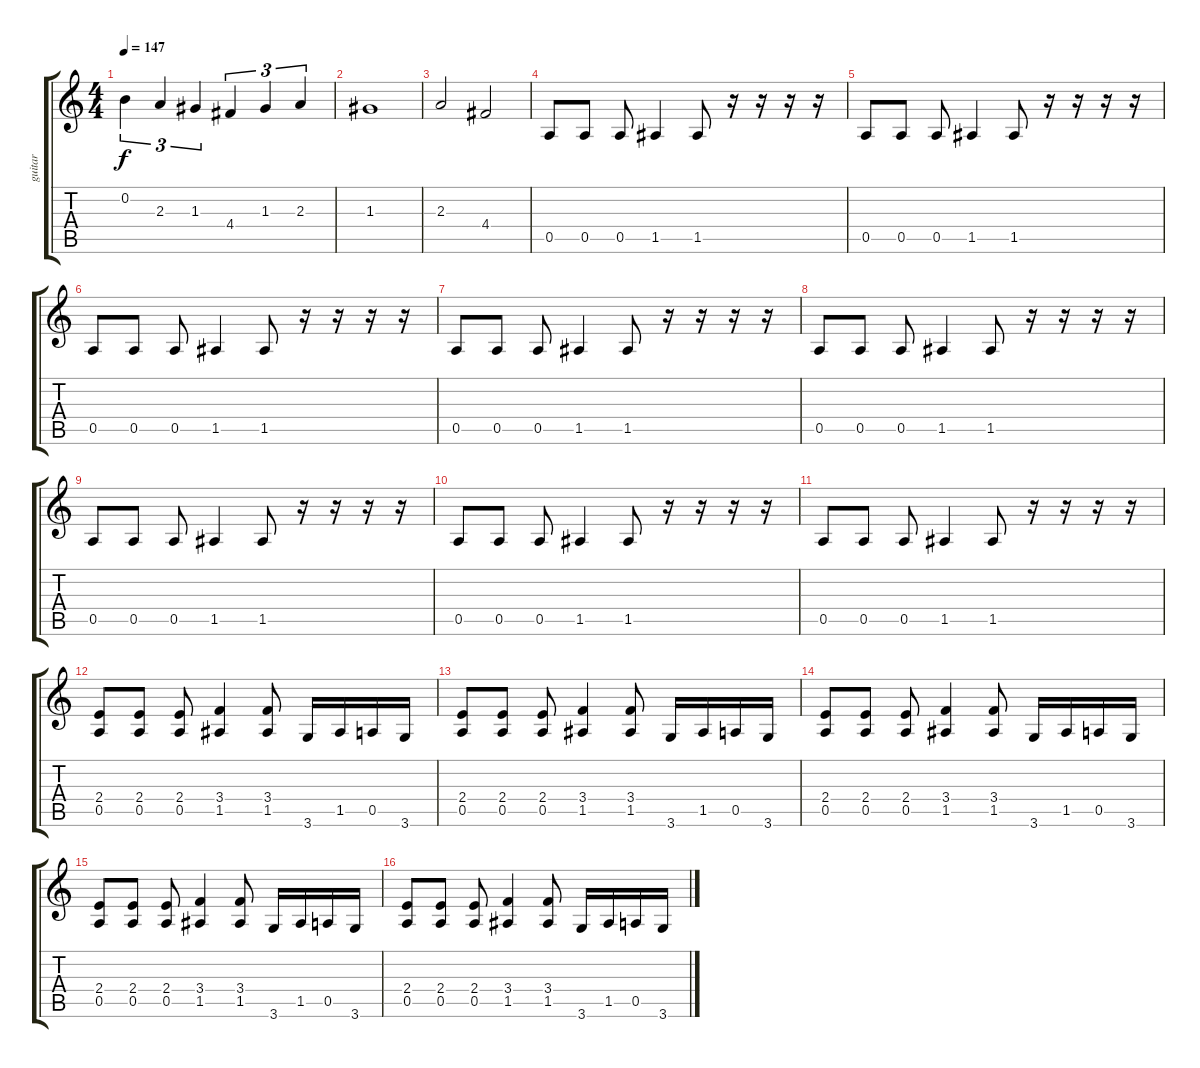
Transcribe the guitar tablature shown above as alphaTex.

\track ("guitar" "guitar") {instrument distortionguitar}
\staff {score tabs}
\tuning (E4 B3 G3 D3 A2 E2) {hide}
\ts (4 4)
\tempo 147
\clef g2
\ks c
0.2.4{tu (3 2) dy f} 2.3.4{tu (3 2)} 1.3.4{tu (3 2)} 4.4.4{tu (3 2)} 1.3.4{tu (3 2)} 2.3.4{tu (3 2)} |
1.3.1 |
2.3.2 4.4.2 |
0.5.8 0.5.8 0.5.8 1.5.4 1.5.8 r.16 r.16 r.16 r.16 |
0.5.8 0.5.8 0.5.8 1.5.4 1.5.8 r.16 r.16 r.16 r.16 |
0.5.8 0.5.8 0.5.8 1.5.4 1.5.8 r.16 r.16 r.16 r.16 |
0.5.8 0.5.8 0.5.8 1.5.4 1.5.8 r.16 r.16 r.16 r.16 |
0.5.8 0.5.8 0.5.8 1.5.4 1.5.8 r.16 r.16 r.16 r.16 |
0.5.8 0.5.8 0.5.8 1.5.4 1.5.8 r.16 r.16 r.16 r.16 |
0.5.8 0.5.8 0.5.8 1.5.4 1.5.8 r.16 r.16 r.16 r.16 |
0.5.8 0.5.8 0.5.8 1.5.4 1.5.8 r.16 r.16 r.16 r.16 |
(2.4 0.5).8 (2.4 0.5).8 (2.4 0.5).8 (3.4 1.5).4 (3.4 1.5).8 3.6.16 1.5.16 0.5.16 3.6.16 |
(2.4 0.5).8 (2.4 0.5).8 (2.4 0.5).8 (3.4 1.5).4 (3.4 1.5).8 3.6.16 1.5.16 0.5.16 3.6.16 |
(2.4 0.5).8 (2.4 0.5).8 (2.4 0.5).8 (3.4 1.5).4 (3.4 1.5).8 3.6.16 1.5.16 0.5.16 3.6.16 |
(2.4 0.5).8 (2.4 0.5).8 (2.4 0.5).8 (3.4 1.5).4 (3.4 1.5).8 3.6.16 1.5.16 0.5.16 3.6.16 |
(2.4 0.5).8 (2.4 0.5).8 (2.4 0.5).8 (3.4 1.5).4 (3.4 1.5).8 3.6.16 1.5.16 0.5.16 3.6.16
